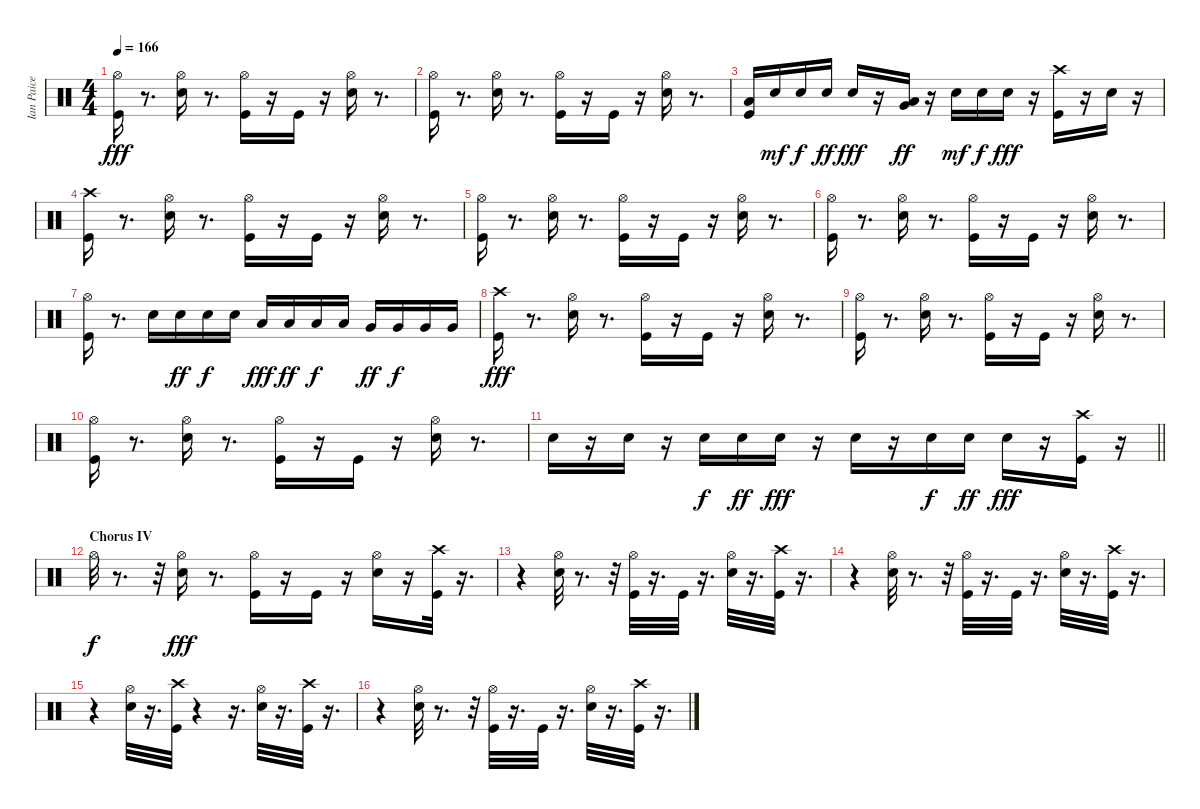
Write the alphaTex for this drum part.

\track ("Ian Paice" "Ian Paice") {instrument percussion}
\staff {score}
\articulation defaults
\ts (4 4)
\tempo 166
\clef neutral
\ks c
("Kick (hit)" "Hi-Hat (open)").16{dy fff} r.8{d} ("Snare (hit) 2" "Hi-Hat (open)").16 r.8{d} ("Hi-Hat (open)" "Kick (hit)").16 r.16 "Kick (hit)".16 r.16 ("Hi-Hat (open)" "Snare (hit) 2").16 r.8{d} |
("Kick (hit)" "Hi-Hat (open)").16 r.8{d} ("Snare (hit) 2" "Hi-Hat (open)").16 r.8{d} ("Kick (hit)" "Hi-Hat (open)").16 r.16 "Kick (hit)".16 r.16 ("Snare (hit) 2" "Hi-Hat (open)").16 r.8{d} |
("Kick (hit)" "Low Tom (hit)").16 "Snare (hit) 2".16{dy mf} "Snare (hit) 2".16{dy f} "Snare (hit) 2".16{dy ff} "Snare (hit) 2".16{dy fff} r.16 ("Low Tom (hit)" "Very Low Tom (hit)").16{dy ff} r.16 "Snare (hit) 2".16{dy mf} "Snare (hit) 2".16{dy f} "Snare (hit) 2".16{dy fff} r.16 ("Crash high (hit)" "Kick (hit)").16 r.16 "Snare (hit) 2".16 r.16 |
("Kick (hit)" "Crash high (hit)").16 r.8{d} ("Snare (hit) 2" "Hi-Hat (open)").16 r.8{d} ("Kick (hit)" "Hi-Hat (open)").16 r.16 "Kick (hit)".16 r.16 ("Hi-Hat (open)" "Snare (hit) 2").16 r.8{d} |
("Kick (hit)" "Hi-Hat (open)").16 r.8{d} ("Hi-Hat (open)" "Snare (hit) 2").16 r.8{d} ("Hi-Hat (open)" "Kick (hit)").16 r.16 "Kick (hit)".16 r.16 ("Snare (hit) 2" "Hi-Hat (open)").16 r.8{d} |
("Kick (hit)" "Hi-Hat (open)").16 r.8{d} ("Hi-Hat (open)" "Snare (hit) 2").16 r.8{d} ("Kick (hit)" "Hi-Hat (open)").16 r.16 "Kick (hit)".16 r.16 ("Hi-Hat (open)" "Snare (hit) 2").16 r.8{d} |
("Kick (hit)" "Hi-Hat (open)").16 r.8{d} "Snare (hit) 2".16 "Snare (hit) 2".16{dy ff} "Snare (hit) 2".16{dy f} "Snare (hit) 2".16 "Low Tom (hit)".16{dy fff} "Low Tom (hit)".16{dy ff} "Low Tom (hit)".16{dy f} "Low Tom (hit)".16 "Very Low Tom (hit)".16{dy ff} "Very Low Tom (hit)".16{dy f} "Very Low Tom (hit)".16 "Very Low Tom (hit)".16 |
("Crash high (hit)" "Kick (hit)").16{dy fff} r.8{d} ("Hi-Hat (open)" "Snare (hit) 2").16 r.8{d} ("Hi-Hat (open)" "Kick (hit)").16 r.16 "Kick (hit)".16 r.16 ("Snare (hit) 2" "Hi-Hat (open)").16 r.8{d} |
("Kick (hit)" "Hi-Hat (open)").16 r.8{d} ("Snare (hit) 2" "Hi-Hat (open)").16 r.8{d} ("Kick (hit)" "Hi-Hat (open)").16 r.16 "Kick (hit)".16 r.16 ("Snare (hit) 2" "Hi-Hat (open)").16 r.8{d} |
("Hi-Hat (open)" "Kick (hit)").16 r.8{d} ("Hi-Hat (open)" "Snare (hit) 2").16 r.8{d} ("Kick (hit)" "Hi-Hat (open)").16 r.16 "Kick (hit)".16 r.16 ("Hi-Hat (open)" "Snare (hit) 2").16 r.8{d} |
\barLineRight lightlight "Snare (hit) 2".16
r.16 "Snare (hit) 2".16 r.16 "Snare (hit) 2".16{dy f} "Snare (hit) 2".16{dy ff} "Snare (hit) 2".16{dy fff} r.16 "Snare (hit) 2".16 r.16 "Snare (hit) 2".16{dy f} "Snare (hit) 2".16{dy ff} "Snare (hit) 2".16{dy fff} r.16 ("Kick (hit)" "Crash high (hit)").16 r.16 |
\section ("" "Chorus IV")
"Hi-Hat (open)".32{dy f} r.8{d} r.32 ("Snare (hit) 2" "Hi-Hat (open)").16{dy fff} r.8{d} ("Kick (hit)" "Hi-Hat (open)").16 r.16 "Kick (hit)".16 r.16 ("Hi-Hat (open)" "Snare (hit) 2").16 r.16 ("Kick (hit)" "Crash high (hit)").32 r.16{d} |
r.4 ("Hi-Hat (open)" "Snare (hit) 2").32 r.8{d} r.32 ("Kick (hit)" "Hi-Hat (open)").32 r.16{d} "Kick (hit)".32 r.16{d} ("Snare (hit) 2" "Hi-Hat (open)").32 r.16{d} ("Crash high (hit)" "Kick (hit)").32 r.16{d} |
r.4 ("Snare (hit) 2" "Hi-Hat (open)").32 r.8{d} r.32 ("Kick (hit)" "Hi-Hat (open)").32 r.16{d} "Kick (hit)".32 r.16{d} ("Snare (hit) 2" "Hi-Hat (open)").32 r.16{d} ("Kick (hit)" "Crash high (hit)").32 r.16{d} |
r.4 ("Hi-Hat (open)" "Snare (hit) 2").32 r.16{d} ("Kick (hit)" "Crash high (hit)").32 r.4 r.16{d} ("Snare (hit) 2" "Hi-Hat (open)").32 r.16{d} ("Kick (hit)" "Crash high (hit)").32 r.16{d} |
r.4 ("Hi-Hat (open)" "Snare (hit) 2").32 r.8{d} r.32 ("Kick (hit)" "Hi-Hat (open)").32 r.16{d} "Kick (hit)".32 r.16{d} ("Snare (hit) 2" "Hi-Hat (open)").32 r.16{d} ("Crash high (hit)" "Kick (hit)").32 r.16{d}
